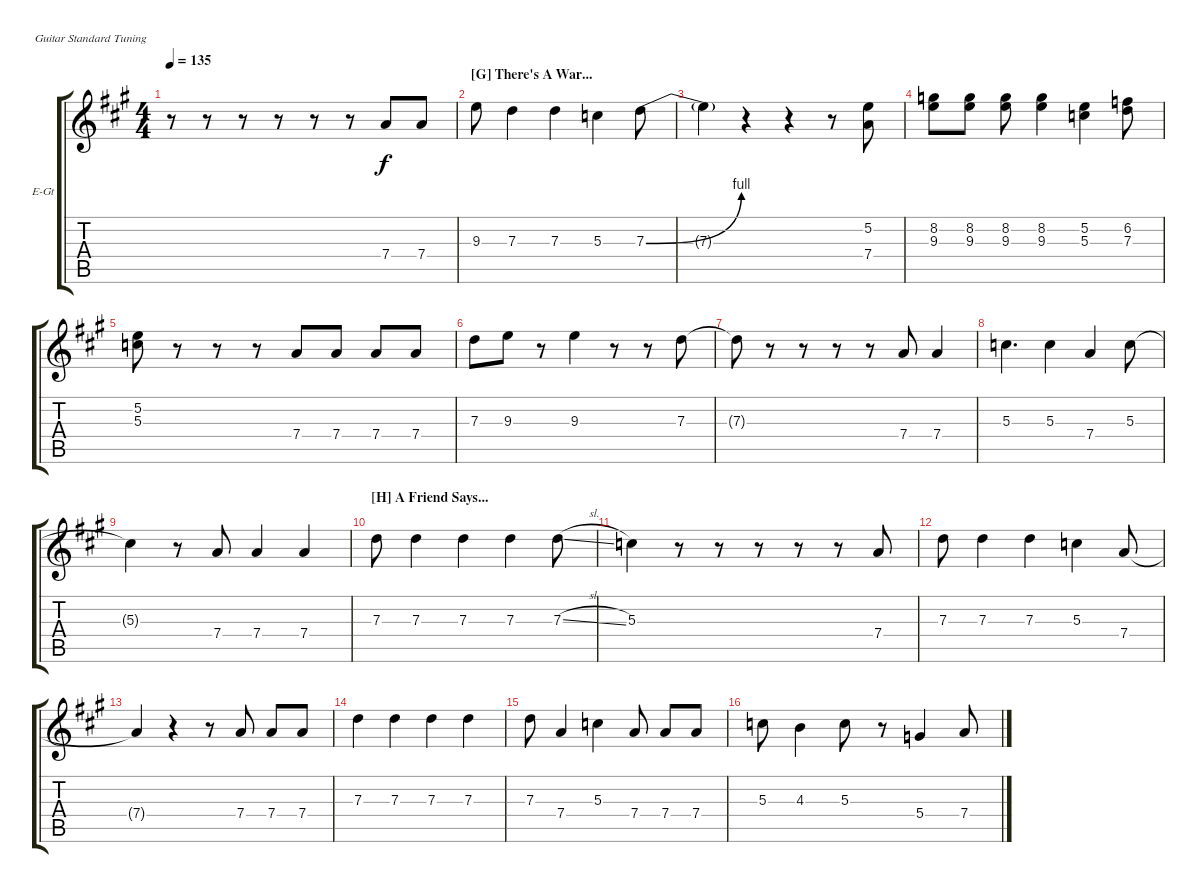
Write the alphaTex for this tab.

\defaultSystemsLayout 4
\bracketExtendMode groupsimilarinstruments
\firstSystemTrackNameOrientation horizontal
\otherSystemsTrackNameOrientation horizontal
\track ("Vocals" "E-Gt") {instrument electricguitarclean}
\staff {score tabs}
\tuning (E4 B3 G3 D3 A2 E2)
\ts (4 4)
\tempo 135
\clef g2
\ks f#minor
r.8{dy f} r.8 r.8 r.8 r.8 r.8 7.4.8 7.4.8 |
\section ("G" "There's A War...")
9.3.8 7.3.4 7.3.4 5.3.4 7.3{be (bend 0 0 33.6 4)}.8 |
7.3{t}.4 r.4 r.4 r.8 (7.4 5.2).8 |
(9.3 8.2).8 (9.3 8.2).8 (9.3 8.2).8 (9.3 8.2).4 (5.3 5.2).4 (7.3 6.2).8 |
(5.3 5.2).8 r.8 r.8 r.8 7.4.8 7.4.8 7.4.8 7.4.8 |
7.3.8 9.3.8 r.8 9.3.4 r.8 r.8 7.3.8 |
7.3{t}.8 r.8 r.8 r.8 r.8 7.4.8 7.4.4 |
5.3.4{d} 5.3.4 7.4.4 5.3.8 |
5.3{t}.4 r.8 7.4.8 7.4.4 7.4.4 |
\section ("H" "A Friend Says...")
7.3.8 7.3.4 7.3.4 7.3.4 7.3{sl}.8 |
5.3.4 r.8 r.8 r.8 r.8 r.8 7.4.8 |
7.3.8 7.3.4 7.3.4 5.3.4 7.4.8 |
7.4{t}.4 r.4 r.8 7.4.8 7.4.8 7.4.8 |
7.3.4 7.3.4 7.3.4 7.3.4 |
7.3.8 7.4.4 5.3.4 7.4.8 7.4.8 7.4.8 |
5.3.8 4.3.4 5.3.8 r.8 5.4.4 7.4.8
